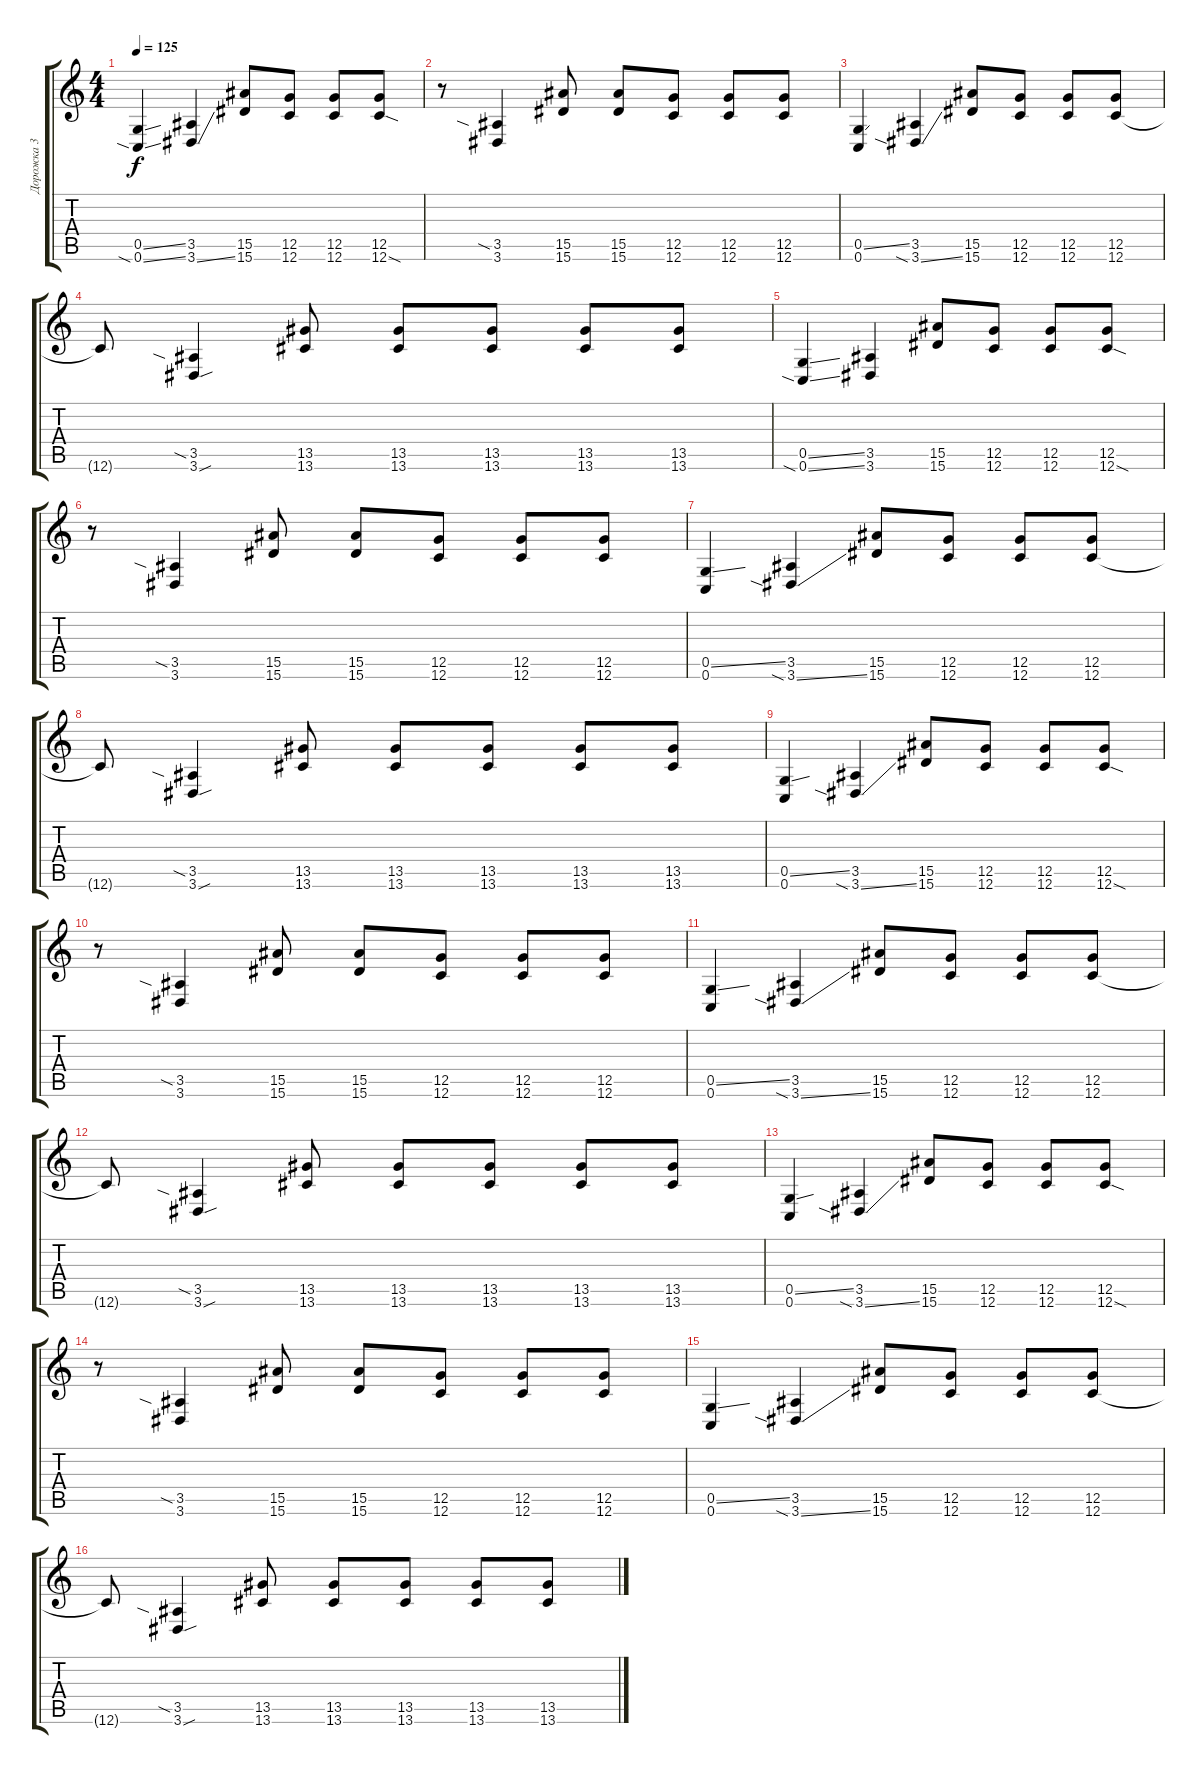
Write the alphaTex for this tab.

\track ("Дорожка 3" "Дорожка 3") {instrument distortionguitar}
\staff {score tabs}
\tuning (D4 A3 F3 C3 G2 C2) {hide}
\ts (4 4)
\tempo 125
\clef g2
\ks c
(0.5{ss} 0.6{sia ss}).4{dy f} (3.5 3.6{ss}).4 (15.5 15.6).8 (12.5 12.6).8 (12.5 12.6).8 (12.5 12.6{sod}).8 |
r.8 (3.5{sia} 3.6).4 (15.5 15.6).8 (15.5 15.6).8 (12.5 12.6).8 (12.5 12.6).8 (12.5 12.6).8 |
(0.5{ss} 0.6).4 (3.5 3.6{sia ss}).4 (15.5 15.6).8 (12.5 12.6).8 (12.5 12.6).8 (12.5 12.6).8 |
12.6{t}.8 (3.5{sia} 3.6{sou}).4 (13.5 13.6).8 (13.5 13.6).8 (13.5 13.6).8 (13.5 13.6).8 (13.5 13.6).8 |
(0.5{ss} 0.6{sia ss}).4 (3.5 3.6).4 (15.5 15.6).8 (12.5 12.6).8 (12.5 12.6).8 (12.5 12.6{sod}).8 |
r.8 (3.5{sia} 3.6).4 (15.5 15.6).8 (15.5 15.6).8 (12.5 12.6).8 (12.5 12.6).8 (12.5 12.6).8 |
(0.5{ss} 0.6).4 (3.5 3.6{sia ss}).4 (15.5 15.6).8 (12.5 12.6).8 (12.5 12.6).8 (12.5 12.6).8 |
12.6{t}.8 (3.5{sia} 3.6{sou}).4 (13.5 13.6).8 (13.5 13.6).8 (13.5 13.6).8 (13.5 13.6).8 (13.5 13.6).8 |
(0.5{ss} 0.6).4 (3.5 3.6{sia ss}).4 (15.5 15.6).8 (12.5 12.6).8 (12.5 12.6).8 (12.5 12.6{sod}).8 |
r.8 (3.5{sia} 3.6).4 (15.5 15.6).8 (15.5 15.6).8 (12.5 12.6).8 (12.5 12.6).8 (12.5 12.6).8 |
(0.5{ss} 0.6).4 (3.5 3.6{sia ss}).4 (15.5 15.6).8 (12.5 12.6).8 (12.5 12.6).8 (12.5 12.6).8 |
12.6{t}.8 (3.5{sia} 3.6{sou}).4 (13.5 13.6).8 (13.5 13.6).8 (13.5 13.6).8 (13.5 13.6).8 (13.5 13.6).8 |
(0.5{ss} 0.6).4 (3.5 3.6{sia ss}).4 (15.5 15.6).8 (12.5 12.6).8 (12.5 12.6).8 (12.5 12.6{sod}).8 |
r.8 (3.5{sia} 3.6).4 (15.5 15.6).8 (15.5 15.6).8 (12.5 12.6).8 (12.5 12.6).8 (12.5 12.6).8 |
(0.5{ss} 0.6).4 (3.5 3.6{sia ss}).4 (15.5 15.6).8 (12.5 12.6).8 (12.5 12.6).8 (12.5 12.6).8 |
12.6{t}.8 (3.5{sia} 3.6{sou}).4 (13.5 13.6).8 (13.5 13.6).8 (13.5 13.6).8 (13.5 13.6).8 (13.5 13.6).8
